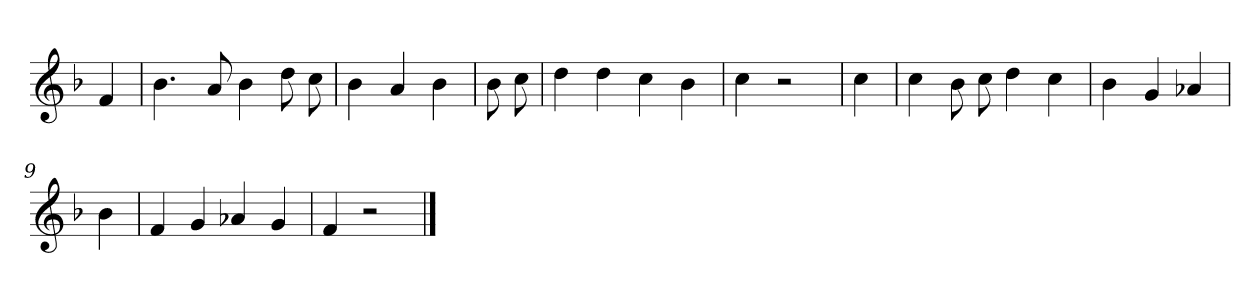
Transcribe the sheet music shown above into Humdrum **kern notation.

**kern
*part1
*staff1
*clefG2
*k[b-]
=
4f
=1
4.b-
8a
4b-
8dd
8cc
=2
4b-
4a
4b-
=3
8b-
8cc
=4
4dd
4dd
4cc
4b-
=5
4cc
2r
=6
4cc
=7
4cc
8b-
8cc
4dd
4cc
=8
4b-
4g
4a-X
=9
4b-
=10
4f
4g
4a-X
4g
=11
4f
2r
==
*-
